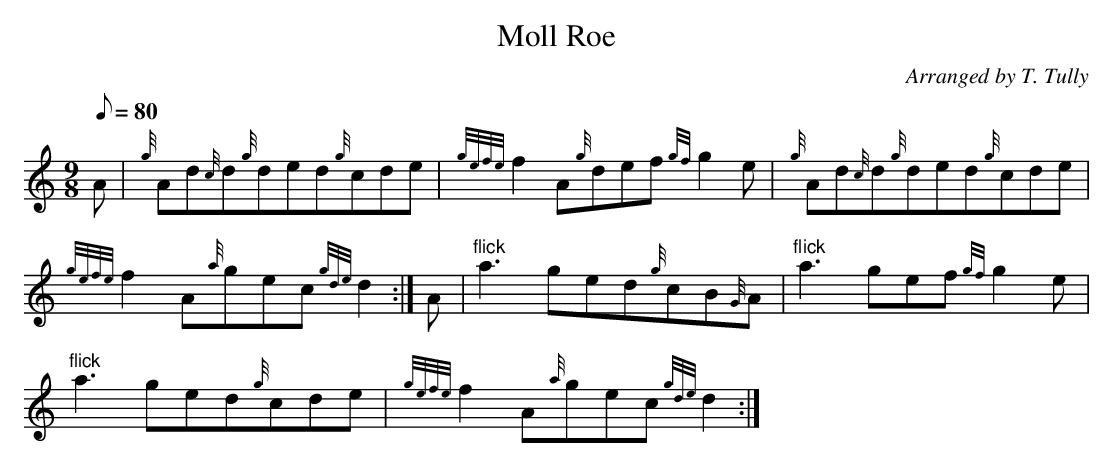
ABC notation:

X:1
T:Moll Roe
M:9/8
L:1/8
Q:80
C:Arranged by T. Tully
K:HP
A|
{g}Ad{c}d{g}ded{g}cde|
{gefe}f2A{g}def{gf}g2e|
{g}Ad{c}d{g}ded{g}cde|  !
{gefe}f2A{a}gec{gde}d2:|
A|
"flick"a3ged{g}cB{G}A|
"flick"a3gef{gf}g2e|  !
"flick"a3ged{g}cde|
{gefe}f2A{a}gec{gde}d2:|

